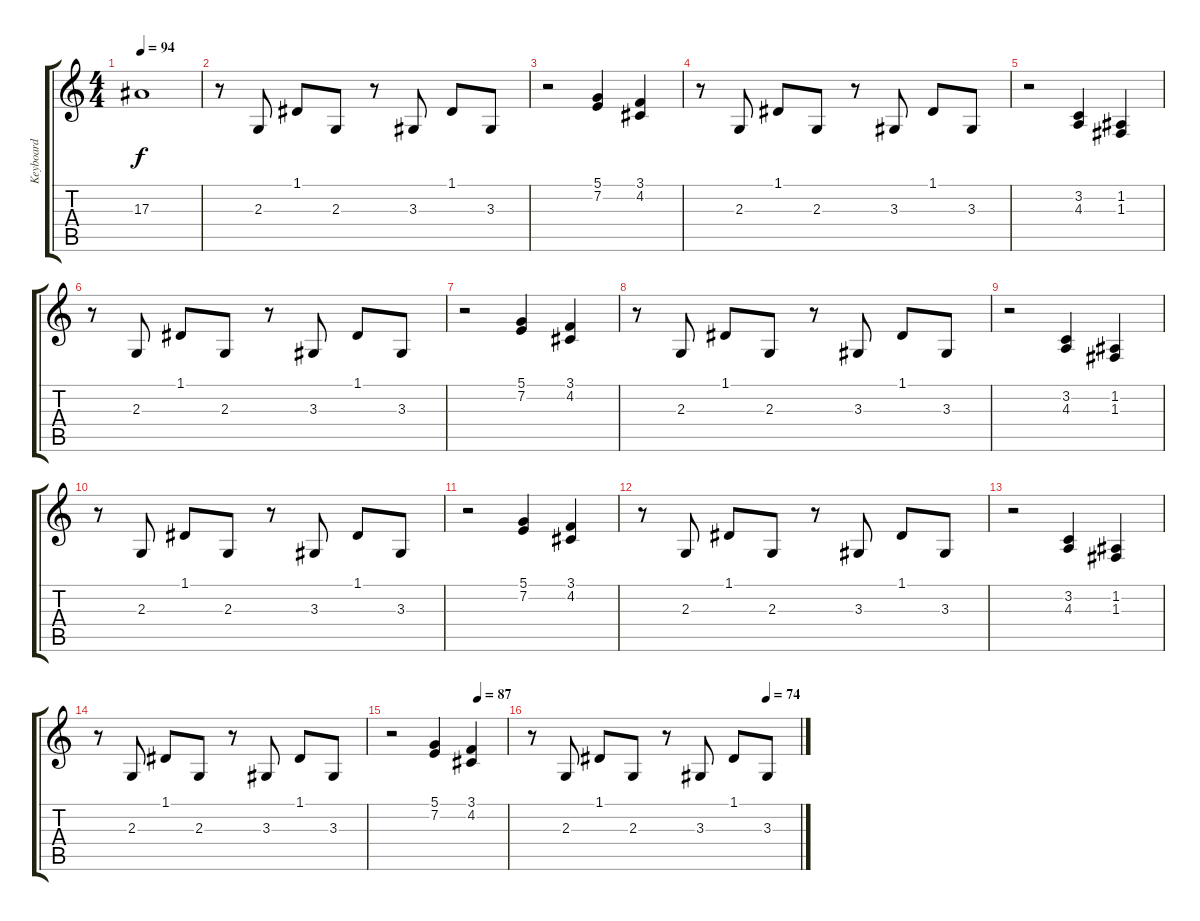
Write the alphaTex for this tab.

\track ("Keyboard" "Keyboard") {instrument stringensemble1}
\staff {score tabs}
\tuning (D4 A3 F3 C3 G2 C2) {hide}
\ts (4 4)
\tempo 94
\clef g2
\ks c
17.3{t}.1{dy f} |
r.8 2.3.8 1.1.8 2.3.8 r.8 3.3.8 1.1.8 3.3.8 |
r.2 (5.1 7.2).4 (3.1 4.2).4 |
r.8 2.3.8 1.1.8 2.3.8 r.8 3.3.8 1.1.8 3.3.8 |
r.2 (3.2 4.3).4 (1.2 1.3).4 |
r.8 2.3.8 1.1.8 2.3.8 r.8 3.3.8 1.1.8 3.3.8 |
r.2 (5.1 7.2).4 (3.1 4.2).4 |
r.8 2.3.8 1.1.8 2.3.8 r.8 3.3.8 1.1.8 3.3.8 |
r.2 (3.2 4.3).4 (1.2 1.3).4 |
r.8 2.3.8 1.1.8 2.3.8 r.8 3.3.8 1.1.8 3.3.8 |
r.2 (5.1 7.2).4 (3.1 4.2).4 |
r.8 2.3.8 1.1.8 2.3.8 r.8 3.3.8 1.1.8 3.3.8 |
r.2 (3.2 4.3).4 (1.2 1.3).4 |
r.8 2.3.8 1.1.8 2.3.8 r.8 3.3.8 1.1.8 3.3.8 |
\tempo (87 0.75)
r.2 (5.1 7.2).4 (3.1 4.2).4 |
\tempo (74 0.875)
r.8 2.3.8 1.1.8 2.3.8 r.8 3.3.8 1.1.8 3.3.8
